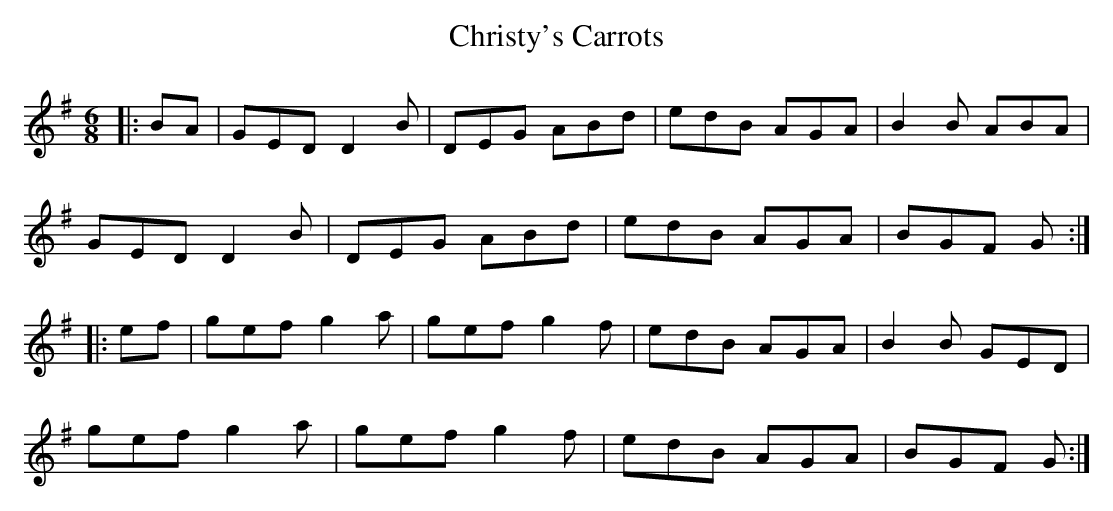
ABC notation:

X:1
T: Christy's Carrots
M: 6/8
L: 1/8
K: Gmaj
|:BA|GED D2B|DEG ABd|edB AGA|B2B ABA|
GED D2B|DEG ABd|edB AGA|BGF G:|
|:ef|gef g2a|gef g2f|edB AGA|B2B GED|
gef g2a|gef g2f|edB AGA|BGF G:|
